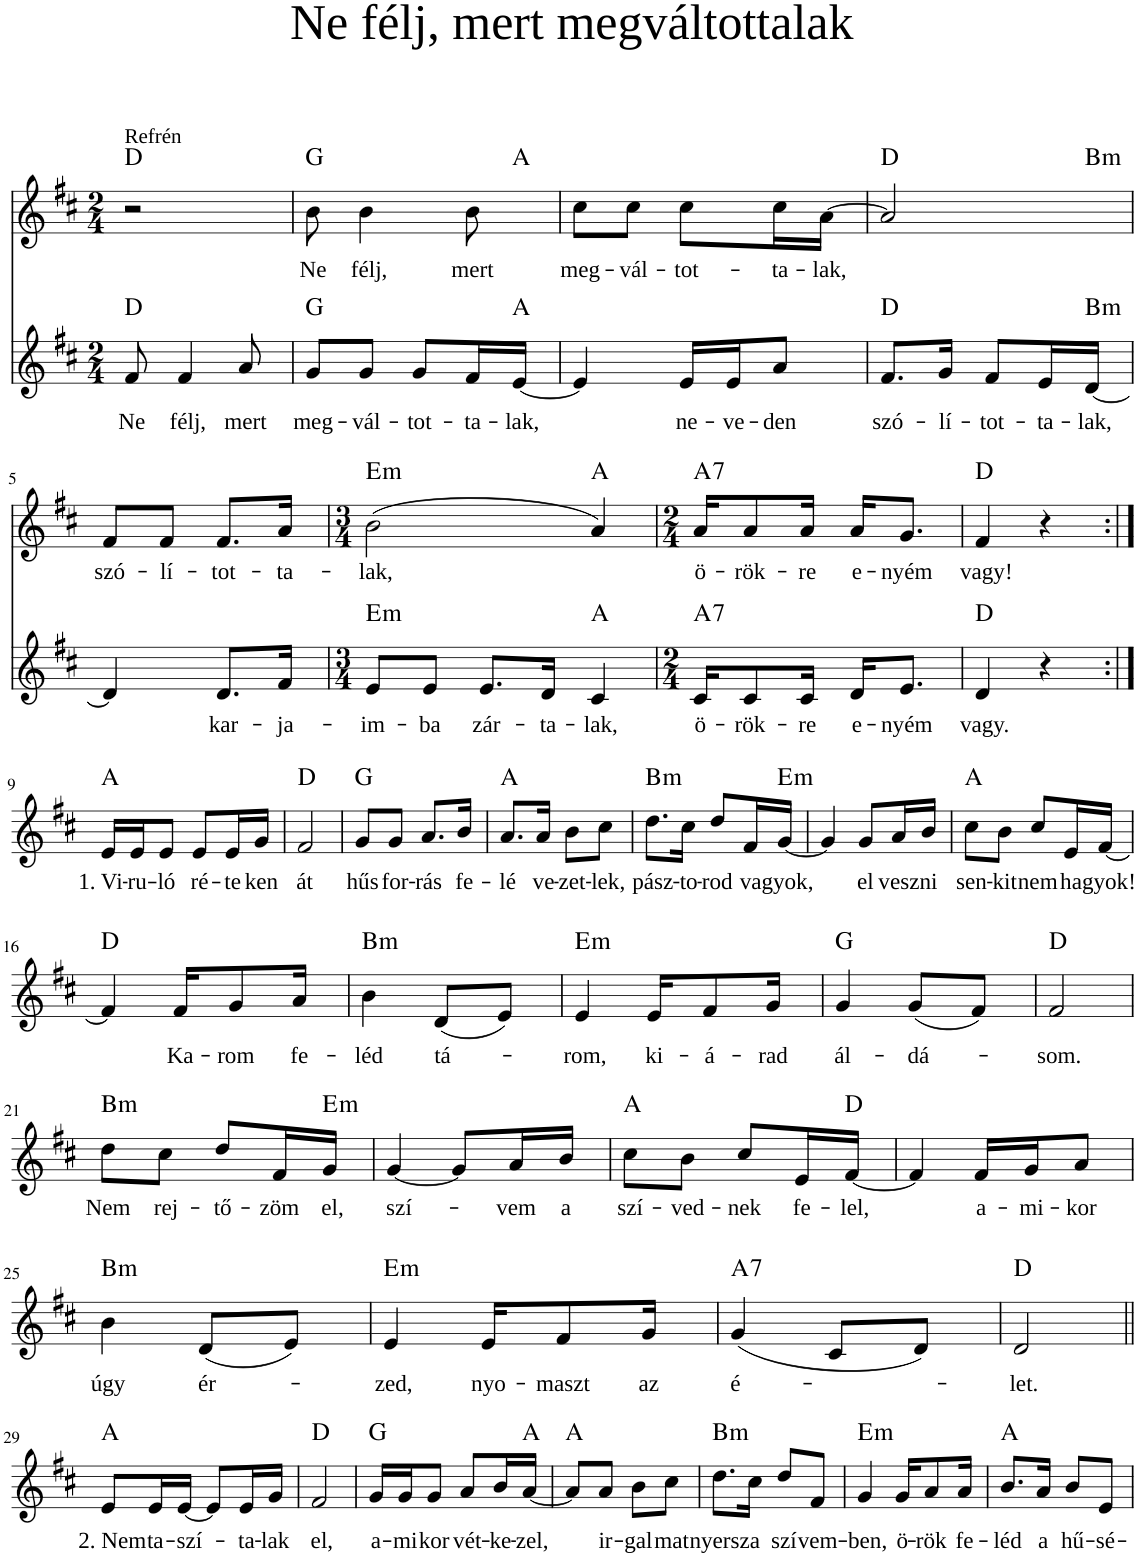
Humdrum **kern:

**kern	**text	**kern	**text	**harte
*part2	*part2	*part1	*part1	*part1
*staff2	*staff2	*staff1	*staff1	*
*I"Voice	*	*I"Voice	*	*
*clefG2	*	*clefG2	*	*
*k[f#c#]	*	*k[f#c#]	*	*
*M2/4	*	*M2/4	*	*
=1	=1	=1	=1	=1
!	!	!LO:TX:a:t=Refrén	!	!
!	!LO:LY:b	!	!	!
8f#/	Ne	2r	.	D:maj
!	!LO:LY:b	!	!	!
4f#/	félj,	.	.	.
!	!LO:LY:b	!	!	!
8a/	mert	.	.	.
=2	=2	=2	=2	=2
!	!LO:LY:b	!	!LO:LY:b	!
*	*	*^	*	*
8g/L	meg-	8b\	4..ryy	Ne	G:maj
!	!LO:LY:b	!	!	!LO:LY:b	!
8g/J	-vál-	4b\	.	félj,	.
!	!LO:LY:b	!	!	!	!
8g/L	-tot-	.	.	.	.
!	!LO:LY:b	!	!	!LO:LY:b	!
16f#/L	-ta-	8b\	.	mert	.
!	!LO:LY:b	!	!	!	!
[16e/JJ	-lak,	.	16ryy	.	A:maj
=3	=3	=3	=3	=3	=3
!	!	!	!	!LO:LY:b	!
*	*	*v	*v	*	*
4e/]	.	8cc#\L	meg-	.
!	!	!	!LO:LY:b	!
.	.	8cc#\J	-vál-	.
!	!LO:LY:b	!	!LO:LY:b	!
16e/LL	ne-	8cc#\L	-tot-	.
!	!LO:LY:b	!	!	!
16e/J	-ve-	.	.	.
!	!LO:LY:b	!	!LO:LY:b	!
8a/J	-den	16cc#\L	-ta-	.
!	!	!	!LO:LY:b	!
.	.	[16a\JJ	-lak,	.
=4	=4	=4	=4	=4
!	!LO:LY:b	!	!	!
*	*	*^	*	*
8.f#/L	szó-	2a/]	4..ryy	.	D:maj
!	!LO:LY:b	!	!	!	!
16g/Jk	-lí-	.	.	.	.
!	!LO:LY:b	!	!	!	!
8f#/L	-tot-	.	.	.	.
!	!LO:LY:b	!	!	!	!
16e/L	-ta-	.	.	.	.
!	!LO:LY:b	!	!	!	!LO:H:kt=m
[16d/JJ	-lak,	.	16ryy	.	B:min
!!LO:LB:g=z
=5	=5	=5	=5	=5	=5
!	!	!	!	!LO:LY:b	!
*	*	*v	*v	*	*
4d/]	.	8f#/L	szó-	.
!	!	!	!LO:LY:b	!
.	.	8f#/J	-lí-	.
!	!LO:LY:b	!	!LO:LY:b	!
8.d/L	kar-	8.f#/L	-tot-	.
!	!LO:LY:b	!	!LO:LY:b	!
16f#/Jk	-ja-	16a/Jk	-ta-	.
=6	=6	=6	=6	=6
*M3/4	*	*M3/4	*	*
!	!LO:LY:b	!	!LO:LY:b	!LO:H:kt=m
8e/L	-im-	(2b\	-lak,	E:min
!	!LO:LY:b	!	!	!
8e/J	-ba	.	.	.
!	!LO:LY:b	!	!	!
8.e/L	zár-	.	.	.
!	!LO:LY:b	!	!	!
16d/Jk	-ta-	.	.	.
!	!LO:LY:b	!	!	!
4c#/	-lak,	4a/)	.	A:maj
=7	=7	=7	=7	=7
*M2/4	*	*M2/4	*	*
!	!LO:LY:b	!	!LO:LY:b	!LO:H:kt=7
16c#/KL	ö-	16a/KL	ö-	A:7
!	!LO:LY:b	!	!LO:LY:b	!
8c#/	-rök-	8a/	-rök-	.
!	!LO:LY:b	!	!LO:LY:b	!
16c#/Jk	-re	16a/Jk	-re	.
!	!LO:LY:b	!	!LO:LY:b	!
16d/KL	e-	16a/KL	e-	.
!	!LO:LY:b	!	!LO:LY:b	!
8.e/J	-nyém	8.g/J	-nyém	.
=8	=8	=8	=8	=8
!	!LO:LY:b	!	!LO:LY:b	!
4d/	vagy.	4f#/	vagy!	D:maj
4r	.	4r	.	.
!!LO:LB:g=z
=9:|!	=9:|!	=9:|!	=9:|!	=9:|!
!	!	!	!LO:LY:b	!
2r	.	16e/LL	1. Vi-	A:maj
!	!	!	!LO:LY:b	!
.	.	16e/J	-ru-	.
!	!	!	!LO:LY:b	!
.	.	8e/J	-ló	.
!	!	!	!LO:LY:b	!
.	.	8e/L	ré-	.
!	!	!	!LO:LY:b	!
.	.	16e/L	-te-	.
!	!	!	!LO:LY:b	!
.	.	16g/JJ	-ken	.
=10	=10	=10	=10	=10
!	!	!	!LO:LY:b	!
2r	.	2f#/	át	D:maj
=11	=11	=11	=11	=11
!	!	!	!LO:LY:b	!
2r	.	8g/L	hűs	G:maj
!	!	!	!LO:LY:b	!
.	.	8g/J	for-	.
!	!	!	!LO:LY:b	!
.	.	8.a/L	-rás	.
!	!	!	!LO:LY:b	!
.	.	16b/Jk	fe-	.
=12	=12	=12	=12	=12
!	!	!	!LO:LY:b	!
2r	.	8.a/L	-lé	A:maj
!	!	!	!LO:LY:b	!
.	.	16a/Jk	ve-	.
!	!	!	!LO:LY:b	!
.	.	8b\L	-zet-	.
!	!	!	!LO:LY:b	!
.	.	8cc#\J	-lek,	.
=13	=13	=13	=13	=13
!	!	!	!LO:LY:b	!LO:H:kt=m
2r	.	8.dd\L	pász-	B:min
!	!	!	!LO:LY:b	!
.	.	16cc#\Jk	-to-	.
!	!	!	!LO:LY:b	!
.	.	8dd/L	-rod	.
!	!	!	!LO:LY:b	!
.	.	16f#/L	va-	.
!	!	!	!LO:LY:b	!LO:H:kt=m
.	.	[16g/JJ	-gyok,	E:min
=14	=14	=14	=14	=14
2r	.	4g/]	.	.
!	!	!	!LO:LY:b	!
.	.	8g/L	el-	.
!	!	!	!LO:LY:b	!
.	.	16a/L	-vesz-	.
!	!	!	!LO:LY:b	!
.	.	16b/JJ	-ni	.
=15	=15	=15	=15	=15
!	!	!	!LO:LY:b	!
2r	.	8cc#\L	sen-	A:maj
!	!	!	!LO:LY:b	!
.	.	8b\J	-kit	.
!	!	!	!LO:LY:b	!
.	.	8cc#/L	nem	.
!	!	!	!LO:LY:b	!
.	.	16e/L	ha-	.
!	!	!	!LO:LY:b	!
.	.	[16f#/JJ	-gyok!	.
!!LO:LB:g=z
=16	=16	=16	=16	=16
2r	.	4f#/]	.	D:maj
!	!	!	!LO:LY:b	!
.	.	16f#/KL	Ka-	.
!	!	!	!LO:LY:b	!
.	.	8g/	-rom	.
!	!	!	!LO:LY:b	!
.	.	16a/Jk	fe-	.
=17	=17	=17	=17	=17
!	!	!	!LO:LY:b	!LO:H:kt=m
2r	.	4b\	-léd	B:min
!	!	!	!LO:LY:b	!
.	.	(8d/L	tá-	.
.	.	8e/J)	.	.
=18	=18	=18	=18	=18
!	!	!	!LO:LY:b	!LO:H:kt=m
2r	.	4e/	-rom,	E:min
!	!	!	!LO:LY:b	!
.	.	16e/KL	ki-	.
!	!	!	!LO:LY:b	!
.	.	8f#/	-á-	.
!	!	!	!LO:LY:b	!
.	.	16g/Jk	-rad	.
=19	=19	=19	=19	=19
!	!	!	!LO:LY:b	!
2r	.	4g/	ál-	G:maj
!	!	!	!LO:LY:b	!
.	.	(8g/L	-dá-	.
.	.	8f#/J)	.	.
=20	=20	=20	=20	=20
!	!	!	!LO:LY:b	!
2r	.	2f#/	-som.	D:maj
!!LO:LB:g=z
=21	=21	=21	=21	=21
!	!	!	!LO:LY:b	!LO:H:kt=m
2r	.	8dd\L	Nem	B:min
!	!	!	!LO:LY:b	!
.	.	8cc#\J	rej-	.
!	!	!	!LO:LY:b	!
.	.	8dd/L	-tő-	.
!	!	!	!LO:LY:b	!
.	.	16f#/L	-zöm	.
!	!	!	!LO:LY:b	!LO:H:kt=m
.	.	16g/JJ	el,	E:min
=22	=22	=22	=22	=22
!	!	!	!LO:LY:b	!
2r	.	[4g/	szí-	.
.	.	8g/L]	.	.
!	!	!	!LO:LY:b	!
.	.	16a/L	-vem	.
!	!	!	!LO:LY:b	!
.	.	16b/JJ	a	.
=23	=23	=23	=23	=23
!	!	!	!LO:LY:b	!
2r	.	8cc#\L	szí-	A:maj
!	!	!	!LO:LY:b	!
.	.	8b\J	-ved-	.
!	!	!	!LO:LY:b	!
.	.	8cc#/L	-nek	.
!	!	!	!LO:LY:b	!
.	.	16e/L	fe-	.
!	!	!	!LO:LY:b	!
.	.	[16f#/JJ	-lel,	D:maj
=24	=24	=24	=24	=24
2r	.	4f#/]	.	.
!	!	!	!LO:LY:b	!
.	.	16f#/LL	a-	.
!	!	!	!LO:LY:b	!
.	.	16g/J	-mi-	.
!	!	!	!LO:LY:b	!
.	.	8a/J	-kor	.
!!LO:LB:g=z
=25	=25	=25	=25	=25
!	!	!	!LO:LY:b	!LO:H:kt=m
2r	.	4b\	úgy	B:min
!	!	!	!LO:LY:b	!
.	.	(8d/L	ér-	.
.	.	8e/J)	.	.
=26	=26	=26	=26	=26
!	!	!	!LO:LY:b	!LO:H:kt=m
2r	.	4e/	-zed,	E:min
!	!	!	!LO:LY:b	!
.	.	16e/KL	nyo-	.
!	!	!	!LO:LY:b	!
.	.	8f#/	-maszt	.
!	!	!	!LO:LY:b	!
.	.	16g/Jk	az	.
=27	=27	=27	=27	=27
!	!	!	!LO:LY:b	!LO:H:kt=7
2r	.	(4g/	é-	A:7
.	.	8c#/L	.	.
.	.	8d/J)	.	.
=28	=28	=28	=28	=28
!	!	!	!LO:LY:b	!
2r	.	2d/	-let.	D:maj
!!LO:LB:g=z
=29||	=29||	=29||	=29||	=29||
!	!	!	!LO:LY:b	!
2r	.	8e/L	2. Nem	A:maj
!	!	!	!LO:LY:b	!
.	.	16e/L	ta-	.
!	!	!	!LO:LY:b	!
.	.	[16e/JJ	-szí-	.
.	.	8e/L]	.	.
!	!	!	!LO:LY:b	!
.	.	16e/L	-ta-	.
!	!	!	!LO:LY:b	!
.	.	16g/JJ	-lak	.
=30	=30	=30	=30	=30
!	!	!	!LO:LY:b	!
2r	.	2f#/	el,	D:maj
=31	=31	=31	=31	=31
!	!	!	!LO:LY:b	!
2r	.	16g/LL	a-	G:maj
!	!	!	!LO:LY:b	!
.	.	16g/J	-mi-	.
!	!	!	!LO:LY:b	!
.	.	8g/J	-kor	.
!	!	!	!LO:LY:b	!
.	.	8a/L	vét-	.
!	!	!	!LO:LY:b	!
.	.	16b/L	-ke-	.
!	!	!	!LO:LY:b	!
.	.	[16a/JJ	-zel,	A:maj
=32	=32	=32	=32	=32
2r	.	8a/L]	.	A:maj
!	!	!	!LO:LY:b	!
.	.	8a/J	ir-	.
!	!	!	!LO:LY:b	!
.	.	8b\L	-gal-	.
!	!	!	!LO:LY:b	!
.	.	8cc#\J	-mat	.
=33	=33	=33	=33	=33
!	!	!	!LO:LY:b	!LO:H:kt=m
2r	.	8.dd\L	nyersz	B:min
!	!	!	!LO:LY:b	!
.	.	16cc#\Jk	a	.
!	!	!	!LO:LY:b	!
.	.	8dd/L	szí-	.
!	!	!	!LO:LY:b	!
.	.	8f#/J	-vem-	.
=34	=34	=34	=34	=34
!	!	!	!LO:LY:b	!LO:H:kt=m
2r	.	4g/	-ben,	E:min
!	!	!	!LO:LY:b	!
.	.	16g/KL	ö-	.
!	!	!	!LO:LY:b	!
.	.	8a/	-rök	.
!	!	!	!LO:LY:b	!
.	.	16a/Jk	fe-	.
=35	=35	=35	=35	=35
!	!	!	!LO:LY:b	!
2r	.	8.b/L	-léd	A:maj
!	!	!	!LO:LY:b	!
.	.	16a/Jk	a	.
!	!	!	!LO:LY:b	!
.	.	8b/L	hű-	.
!	!	!	!LO:LY:b	!
.	.	8e/J	-sé-	.
=	=	=	=	=
*-	*-	*-	*-	*-
